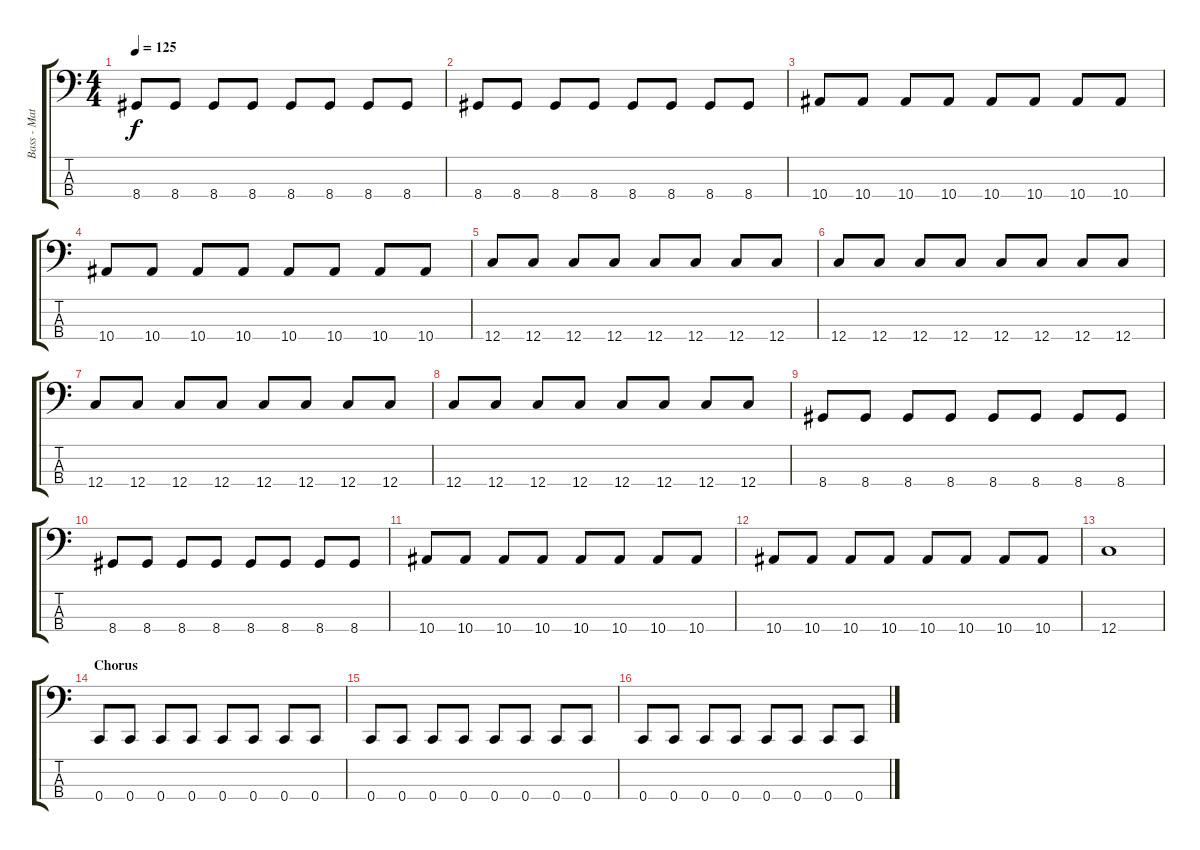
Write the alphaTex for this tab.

\track ("Bass - Matt Kean" "Bass - Mat") {instrument electricbasspick}
\staff {score tabs}
\tuning (F2 C2 G1 C1) {hide}
\ts (4 4)
\tempo 125
\clef f4
\ks c
8.4.8{dy f} 8.4.8 8.4.8 8.4.8 8.4.8 8.4.8 8.4.8 8.4.8 |
8.4.8 8.4.8 8.4.8 8.4.8 8.4.8 8.4.8 8.4.8 8.4.8 |
10.4.8 10.4.8 10.4.8 10.4.8 10.4.8 10.4.8 10.4.8 10.4.8 |
10.4.8 10.4.8 10.4.8 10.4.8 10.4.8 10.4.8 10.4.8 10.4.8 |
12.4.8 12.4.8 12.4.8 12.4.8 12.4.8 12.4.8 12.4.8 12.4.8 |
12.4.8 12.4.8 12.4.8 12.4.8 12.4.8 12.4.8 12.4.8 12.4.8 |
12.4.8 12.4.8 12.4.8 12.4.8 12.4.8 12.4.8 12.4.8 12.4.8 |
12.4.8 12.4.8 12.4.8 12.4.8 12.4.8 12.4.8 12.4.8 12.4.8 |
8.4.8 8.4.8 8.4.8 8.4.8 8.4.8 8.4.8 8.4.8 8.4.8 |
8.4.8 8.4.8 8.4.8 8.4.8 8.4.8 8.4.8 8.4.8 8.4.8 |
10.4.8 10.4.8 10.4.8 10.4.8 10.4.8 10.4.8 10.4.8 10.4.8 |
10.4.8 10.4.8 10.4.8 10.4.8 10.4.8 10.4.8 10.4.8 10.4.8 |
12.4.1 |
\section ("" "Chorus")
0.4.8 0.4.8 0.4.8 0.4.8 0.4.8 0.4.8 0.4.8 0.4.8 |
0.4.8 0.4.8 0.4.8 0.4.8 0.4.8 0.4.8 0.4.8 0.4.8 |
0.4.8 0.4.8 0.4.8 0.4.8 0.4.8 0.4.8 0.4.8 0.4.8
